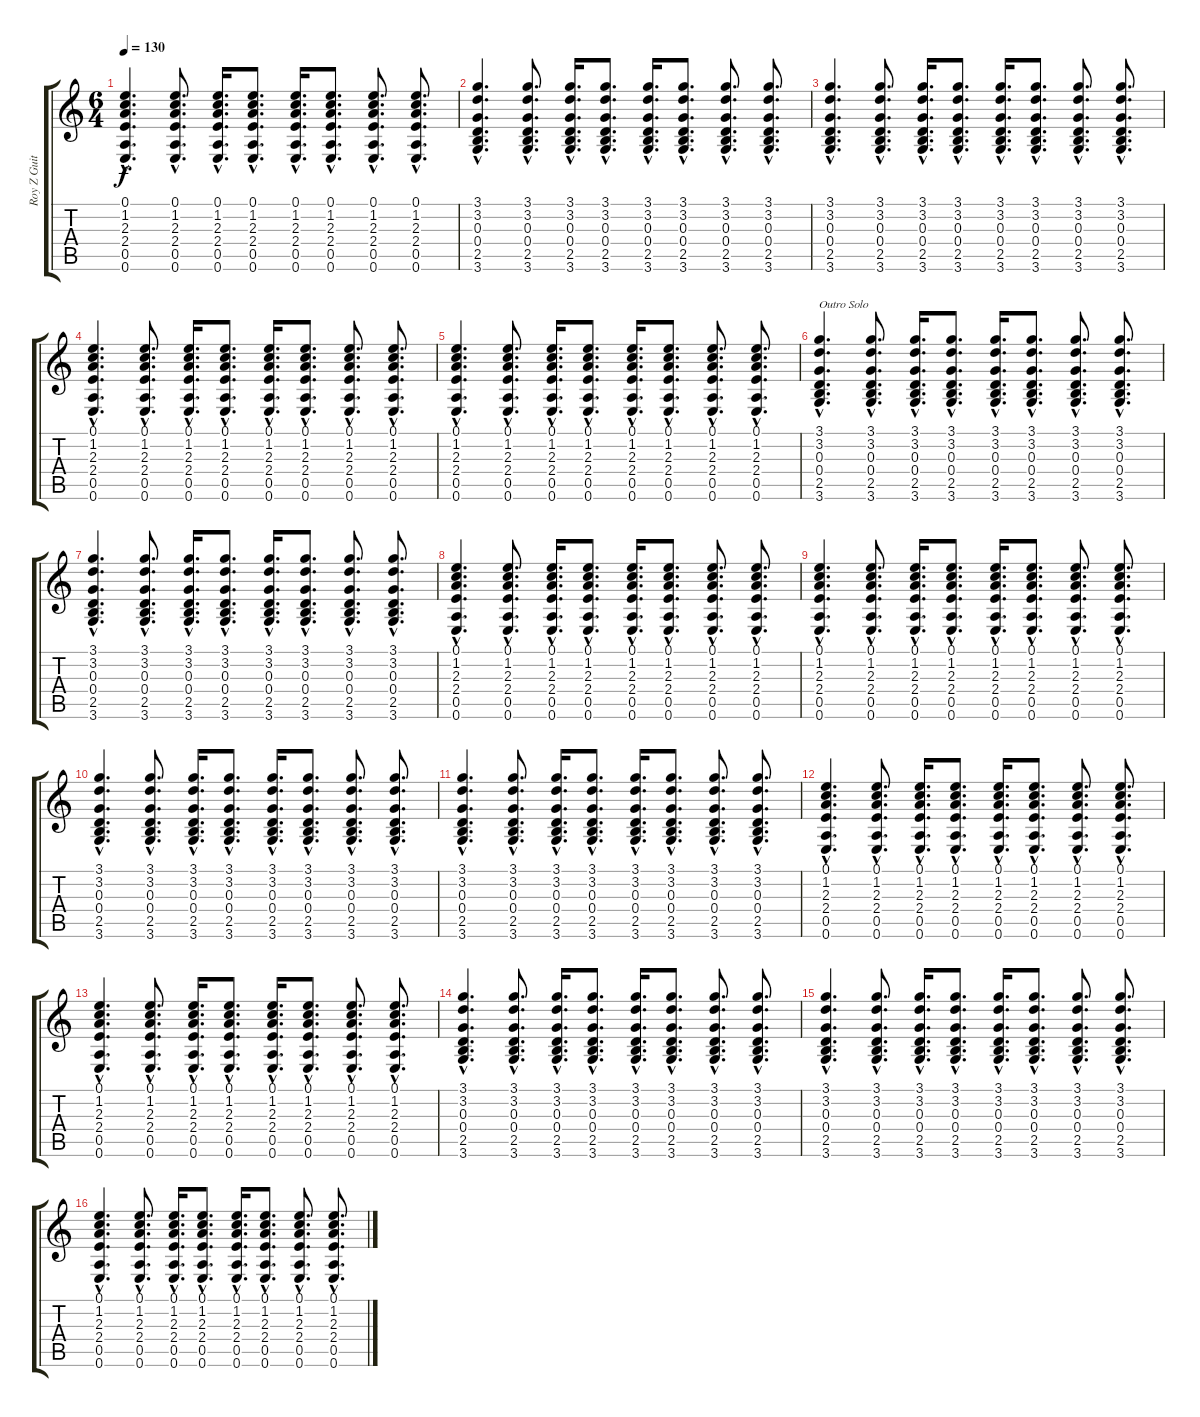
\track ("Roy Z Guitar 01" "Roy Z Guit") {instrument acousticguitarsteel}
\staff {score tabs}
\tuning (E4 B3 G3 D3 A2 E2) {hide}
\ts (6 4)
\tempo 130
\clef g2
\ks c
(0.1{hac} 1.2{hac} 2.3{hac} 2.4{hac} 0.5{hac} 0.6{hac}).4{d dy f} (0.1{hac} 1.2{hac} 2.3{hac} 2.4{hac} 0.5{hac} 0.6{hac}).8{d} (0.1{hac} 1.2{hac} 2.3{hac} 2.4{hac} 0.5{hac} 0.6{hac}).16{d} (0.1{hac} 1.2{hac} 2.3{hac} 2.4{hac} 0.5{hac} 0.6{hac}).8{d} (0.1{hac} 1.2{hac} 2.3{hac} 2.4{hac} 0.5{hac} 0.6{hac}).16{d} (0.1{hac} 1.2{hac} 2.3{hac} 2.4{hac} 0.5{hac} 0.6{hac}).8{d} (0.1{hac} 1.2{hac} 2.3{hac} 2.4{hac} 0.5{hac} 0.6{hac}).8{d} (0.1{hac} 1.2{hac} 2.3{hac} 2.4{hac} 0.5{hac} 0.6{hac}).8{d} |
(3.1{hac} 3.2{hac} 0.3{hac} 0.4{hac} 2.5{hac} 3.6{hac}).4{d} (3.1{hac} 3.2{hac} 0.3{hac} 0.4{hac} 2.5{hac} 3.6{hac}).8{d} (3.1{hac} 3.2{hac} 0.3{hac} 0.4{hac} 2.5{hac} 3.6{hac}).16{d} (3.1{hac} 3.2{hac} 0.3{hac} 0.4{hac} 2.5{hac} 3.6{hac}).8{d} (3.1{hac} 3.2{hac} 0.3{hac} 0.4{hac} 2.5{hac} 3.6{hac}).16{d} (3.1{hac} 3.2{hac} 0.3{hac} 0.4{hac} 2.5{hac} 3.6{hac}).8{d} (3.1{hac} 3.2{hac} 0.3{hac} 0.4{hac} 2.5{hac} 3.6{hac}).8{d} (3.1{hac} 3.2{hac} 0.3{hac} 0.4{hac} 2.5{hac} 3.6{hac}).8{d} |
(3.1{hac} 3.2{hac} 0.3{hac} 0.4{hac} 2.5{hac} 3.6{hac}).4{d} (3.1{hac} 3.2{hac} 0.3{hac} 0.4{hac} 2.5{hac} 3.6{hac}).8{d} (3.1{hac} 3.2{hac} 0.3{hac} 0.4{hac} 2.5{hac} 3.6{hac}).16{d} (3.1{hac} 3.2{hac} 0.3{hac} 0.4{hac} 2.5{hac} 3.6{hac}).8{d} (3.1{hac} 3.2{hac} 0.3{hac} 0.4{hac} 2.5{hac} 3.6{hac}).16{d} (3.1{hac} 3.2{hac} 0.3{hac} 0.4{hac} 2.5{hac} 3.6{hac}).8{d} (3.1{hac} 3.2{hac} 0.3{hac} 0.4{hac} 2.5{hac} 3.6{hac}).8{d} (3.1{hac} 3.2{hac} 0.3{hac} 0.4{hac} 2.5{hac} 3.6{hac}).8{d} |
(0.1{hac} 1.2{hac} 2.3{hac} 2.4{hac} 0.5{hac} 0.6{hac}).4{d} (0.1{hac} 1.2{hac} 2.3{hac} 2.4{hac} 0.5{hac} 0.6{hac}).8{d} (0.1{hac} 1.2{hac} 2.3{hac} 2.4{hac} 0.5{hac} 0.6{hac}).16{d} (0.1{hac} 1.2{hac} 2.3{hac} 2.4{hac} 0.5{hac} 0.6{hac}).8{d} (0.1{hac} 1.2{hac} 2.3{hac} 2.4{hac} 0.5{hac} 0.6{hac}).16{d} (0.1{hac} 1.2{hac} 2.3{hac} 2.4{hac} 0.5{hac} 0.6{hac}).8{d} (0.1{hac} 1.2{hac} 2.3{hac} 2.4{hac} 0.5{hac} 0.6{hac}).8{d} (0.1{hac} 1.2{hac} 2.3{hac} 2.4{hac} 0.5{hac} 0.6{hac}).8{d} |
(0.1{hac} 1.2{hac} 2.3{hac} 2.4{hac} 0.5{hac} 0.6{hac}).4{d} (0.1{hac} 1.2{hac} 2.3{hac} 2.4{hac} 0.5{hac} 0.6{hac}).8{d} (0.1{hac} 1.2{hac} 2.3{hac} 2.4{hac} 0.5{hac} 0.6{hac}).16{d} (0.1{hac} 1.2{hac} 2.3{hac} 2.4{hac} 0.5{hac} 0.6{hac}).8{d} (0.1{hac} 1.2{hac} 2.3{hac} 2.4{hac} 0.5{hac} 0.6{hac}).16{d} (0.1{hac} 1.2{hac} 2.3{hac} 2.4{hac} 0.5{hac} 0.6{hac}).8{d} (0.1{hac} 1.2{hac} 2.3{hac} 2.4{hac} 0.5{hac} 0.6{hac}).8{d} (0.1{hac} 1.2{hac} 2.3{hac} 2.4{hac} 0.5{hac} 0.6{hac}).8{d} |
(3.1{hac} 3.2{hac} 0.3{hac} 0.4{hac} 2.5{hac} 3.6{hac}).4{d txt "Outro Solo"} (3.1{hac} 3.2{hac} 0.3{hac} 0.4{hac} 2.5{hac} 3.6{hac}).8{d} (3.1{hac} 3.2{hac} 0.3{hac} 0.4{hac} 2.5{hac} 3.6{hac}).16{d} (3.1{hac} 3.2{hac} 0.3{hac} 0.4{hac} 2.5{hac} 3.6{hac}).8{d} (3.1{hac} 3.2{hac} 0.3{hac} 0.4{hac} 2.5{hac} 3.6{hac}).16{d} (3.1{hac} 3.2{hac} 0.3{hac} 0.4{hac} 2.5{hac} 3.6{hac}).8{d} (3.1{hac} 3.2{hac} 0.3{hac} 0.4{hac} 2.5{hac} 3.6{hac}).8{d} (3.1{hac} 3.2{hac} 0.3{hac} 0.4{hac} 2.5{hac} 3.6{hac}).8{d} |
(3.1{hac} 3.2{hac} 0.3{hac} 0.4{hac} 2.5{hac} 3.6{hac}).4{d} (3.1{hac} 3.2{hac} 0.3{hac} 0.4{hac} 2.5{hac} 3.6{hac}).8{d} (3.1{hac} 3.2{hac} 0.3{hac} 0.4{hac} 2.5{hac} 3.6{hac}).16{d} (3.1{hac} 3.2{hac} 0.3{hac} 0.4{hac} 2.5{hac} 3.6{hac}).8{d} (3.1{hac} 3.2{hac} 0.3{hac} 0.4{hac} 2.5{hac} 3.6{hac}).16{d} (3.1{hac} 3.2{hac} 0.3{hac} 0.4{hac} 2.5{hac} 3.6{hac}).8{d} (3.1{hac} 3.2{hac} 0.3{hac} 0.4{hac} 2.5{hac} 3.6{hac}).8{d} (3.1{hac} 3.2{hac} 0.3{hac} 0.4{hac} 2.5{hac} 3.6{hac}).8{d} |
(0.1{hac} 1.2{hac} 2.3{hac} 2.4{hac} 0.5{hac} 0.6{hac}).4{d} (0.1{hac} 1.2{hac} 2.3{hac} 2.4{hac} 0.5{hac} 0.6{hac}).8{d} (0.1{hac} 1.2{hac} 2.3{hac} 2.4{hac} 0.5{hac} 0.6{hac}).16{d} (0.1{hac} 1.2{hac} 2.3{hac} 2.4{hac} 0.5{hac} 0.6{hac}).8{d} (0.1{hac} 1.2{hac} 2.3{hac} 2.4{hac} 0.5{hac} 0.6{hac}).16{d} (0.1{hac} 1.2{hac} 2.3{hac} 2.4{hac} 0.5{hac} 0.6{hac}).8{d} (0.1{hac} 1.2{hac} 2.3{hac} 2.4{hac} 0.5{hac} 0.6{hac}).8{d} (0.1{hac} 1.2{hac} 2.3{hac} 2.4{hac} 0.5{hac} 0.6{hac}).8{d} |
(0.1{hac} 1.2{hac} 2.3{hac} 2.4{hac} 0.5{hac} 0.6{hac}).4{d} (0.1{hac} 1.2{hac} 2.3{hac} 2.4{hac} 0.5{hac} 0.6{hac}).8{d} (0.1{hac} 1.2{hac} 2.3{hac} 2.4{hac} 0.5{hac} 0.6{hac}).16{d} (0.1{hac} 1.2{hac} 2.3{hac} 2.4{hac} 0.5{hac} 0.6{hac}).8{d} (0.1{hac} 1.2{hac} 2.3{hac} 2.4{hac} 0.5{hac} 0.6{hac}).16{d} (0.1{hac} 1.2{hac} 2.3{hac} 2.4{hac} 0.5{hac} 0.6{hac}).8{d} (0.1{hac} 1.2{hac} 2.3{hac} 2.4{hac} 0.5{hac} 0.6{hac}).8{d} (0.1{hac} 1.2{hac} 2.3{hac} 2.4{hac} 0.5{hac} 0.6{hac}).8{d} |
(3.1{hac} 3.2{hac} 0.3{hac} 0.4{hac} 2.5{hac} 3.6{hac}).4{d} (3.1{hac} 3.2{hac} 0.3{hac} 0.4{hac} 2.5{hac} 3.6{hac}).8{d} (3.1{hac} 3.2{hac} 0.3{hac} 0.4{hac} 2.5{hac} 3.6{hac}).16{d} (3.1{hac} 3.2{hac} 0.3{hac} 0.4{hac} 2.5{hac} 3.6{hac}).8{d} (3.1{hac} 3.2{hac} 0.3{hac} 0.4{hac} 2.5{hac} 3.6{hac}).16{d} (3.1{hac} 3.2{hac} 0.3{hac} 0.4{hac} 2.5{hac} 3.6{hac}).8{d} (3.1{hac} 3.2{hac} 0.3{hac} 0.4{hac} 2.5{hac} 3.6{hac}).8{d} (3.1{hac} 3.2{hac} 0.3{hac} 0.4{hac} 2.5{hac} 3.6{hac}).8{d} |
(3.1{hac} 3.2{hac} 0.3{hac} 0.4{hac} 2.5{hac} 3.6{hac}).4{d} (3.1{hac} 3.2{hac} 0.3{hac} 0.4{hac} 2.5{hac} 3.6{hac}).8{d} (3.1{hac} 3.2{hac} 0.3{hac} 0.4{hac} 2.5{hac} 3.6{hac}).16{d} (3.1{hac} 3.2{hac} 0.3{hac} 0.4{hac} 2.5{hac} 3.6{hac}).8{d} (3.1{hac} 3.2{hac} 0.3{hac} 0.4{hac} 2.5{hac} 3.6{hac}).16{d} (3.1{hac} 3.2{hac} 0.3{hac} 0.4{hac} 2.5{hac} 3.6{hac}).8{d} (3.1{hac} 3.2{hac} 0.3{hac} 0.4{hac} 2.5{hac} 3.6{hac}).8{d} (3.1{hac} 3.2{hac} 0.3{hac} 0.4{hac} 2.5{hac} 3.6{hac}).8{d} |
(0.1{hac} 1.2{hac} 2.3{hac} 2.4{hac} 0.5{hac} 0.6{hac}).4{d} (0.1{hac} 1.2{hac} 2.3{hac} 2.4{hac} 0.5{hac} 0.6{hac}).8{d} (0.1{hac} 1.2{hac} 2.3{hac} 2.4{hac} 0.5{hac} 0.6{hac}).16{d} (0.1{hac} 1.2{hac} 2.3{hac} 2.4{hac} 0.5{hac} 0.6{hac}).8{d} (0.1{hac} 1.2{hac} 2.3{hac} 2.4{hac} 0.5{hac} 0.6{hac}).16{d} (0.1{hac} 1.2{hac} 2.3{hac} 2.4{hac} 0.5{hac} 0.6{hac}).8{d} (0.1{hac} 1.2{hac} 2.3{hac} 2.4{hac} 0.5{hac} 0.6{hac}).8{d} (0.1{hac} 1.2{hac} 2.3{hac} 2.4{hac} 0.5{hac} 0.6{hac}).8{d} |
(0.1{hac} 1.2{hac} 2.3{hac} 2.4{hac} 0.5{hac} 0.6{hac}).4{d} (0.1{hac} 1.2{hac} 2.3{hac} 2.4{hac} 0.5{hac} 0.6{hac}).8{d} (0.1{hac} 1.2{hac} 2.3{hac} 2.4{hac} 0.5{hac} 0.6{hac}).16{d} (0.1{hac} 1.2{hac} 2.3{hac} 2.4{hac} 0.5{hac} 0.6{hac}).8{d} (0.1{hac} 1.2{hac} 2.3{hac} 2.4{hac} 0.5{hac} 0.6{hac}).16{d} (0.1{hac} 1.2{hac} 2.3{hac} 2.4{hac} 0.5{hac} 0.6{hac}).8{d} (0.1{hac} 1.2{hac} 2.3{hac} 2.4{hac} 0.5{hac} 0.6{hac}).8{d} (0.1{hac} 1.2{hac} 2.3{hac} 2.4{hac} 0.5{hac} 0.6{hac}).8{d} |
(3.1{hac} 3.2{hac} 0.3{hac} 0.4{hac} 2.5{hac} 3.6{hac}).4{d} (3.1{hac} 3.2{hac} 0.3{hac} 0.4{hac} 2.5{hac} 3.6{hac}).8{d} (3.1{hac} 3.2{hac} 0.3{hac} 0.4{hac} 2.5{hac} 3.6{hac}).16{d} (3.1{hac} 3.2{hac} 0.3{hac} 0.4{hac} 2.5{hac} 3.6{hac}).8{d} (3.1{hac} 3.2{hac} 0.3{hac} 0.4{hac} 2.5{hac} 3.6{hac}).16{d} (3.1{hac} 3.2{hac} 0.3{hac} 0.4{hac} 2.5{hac} 3.6{hac}).8{d} (3.1{hac} 3.2{hac} 0.3{hac} 0.4{hac} 2.5{hac} 3.6{hac}).8{d} (3.1{hac} 3.2{hac} 0.3{hac} 0.4{hac} 2.5{hac} 3.6{hac}).8{d} |
(3.1{hac} 3.2{hac} 0.3{hac} 0.4{hac} 2.5{hac} 3.6{hac}).4{d} (3.1{hac} 3.2{hac} 0.3{hac} 0.4{hac} 2.5{hac} 3.6{hac}).8{d} (3.1{hac} 3.2{hac} 0.3{hac} 0.4{hac} 2.5{hac} 3.6{hac}).16{d} (3.1{hac} 3.2{hac} 0.3{hac} 0.4{hac} 2.5{hac} 3.6{hac}).8{d} (3.1{hac} 3.2{hac} 0.3{hac} 0.4{hac} 2.5{hac} 3.6{hac}).16{d} (3.1{hac} 3.2{hac} 0.3{hac} 0.4{hac} 2.5{hac} 3.6{hac}).8{d} (3.1{hac} 3.2{hac} 0.3{hac} 0.4{hac} 2.5{hac} 3.6{hac}).8{d} (3.1{hac} 3.2{hac} 0.3{hac} 0.4{hac} 2.5{hac} 3.6{hac}).8{d} |
(0.1{hac} 1.2{hac} 2.3{hac} 2.4{hac} 0.5{hac} 0.6{hac}).4{d} (0.1{hac} 1.2{hac} 2.3{hac} 2.4{hac} 0.5{hac} 0.6{hac}).8{d} (0.1{hac} 1.2{hac} 2.3{hac} 2.4{hac} 0.5{hac} 0.6{hac}).16{d} (0.1{hac} 1.2{hac} 2.3{hac} 2.4{hac} 0.5{hac} 0.6{hac}).8{d} (0.1{hac} 1.2{hac} 2.3{hac} 2.4{hac} 0.5{hac} 0.6{hac}).16{d} (0.1{hac} 1.2{hac} 2.3{hac} 2.4{hac} 0.5{hac} 0.6{hac}).8{d} (0.1{hac} 1.2{hac} 2.3{hac} 2.4{hac} 0.5{hac} 0.6{hac}).8{d} (0.1{hac} 1.2{hac} 2.3{hac} 2.4{hac} 0.5{hac} 0.6{hac}).8{d}
